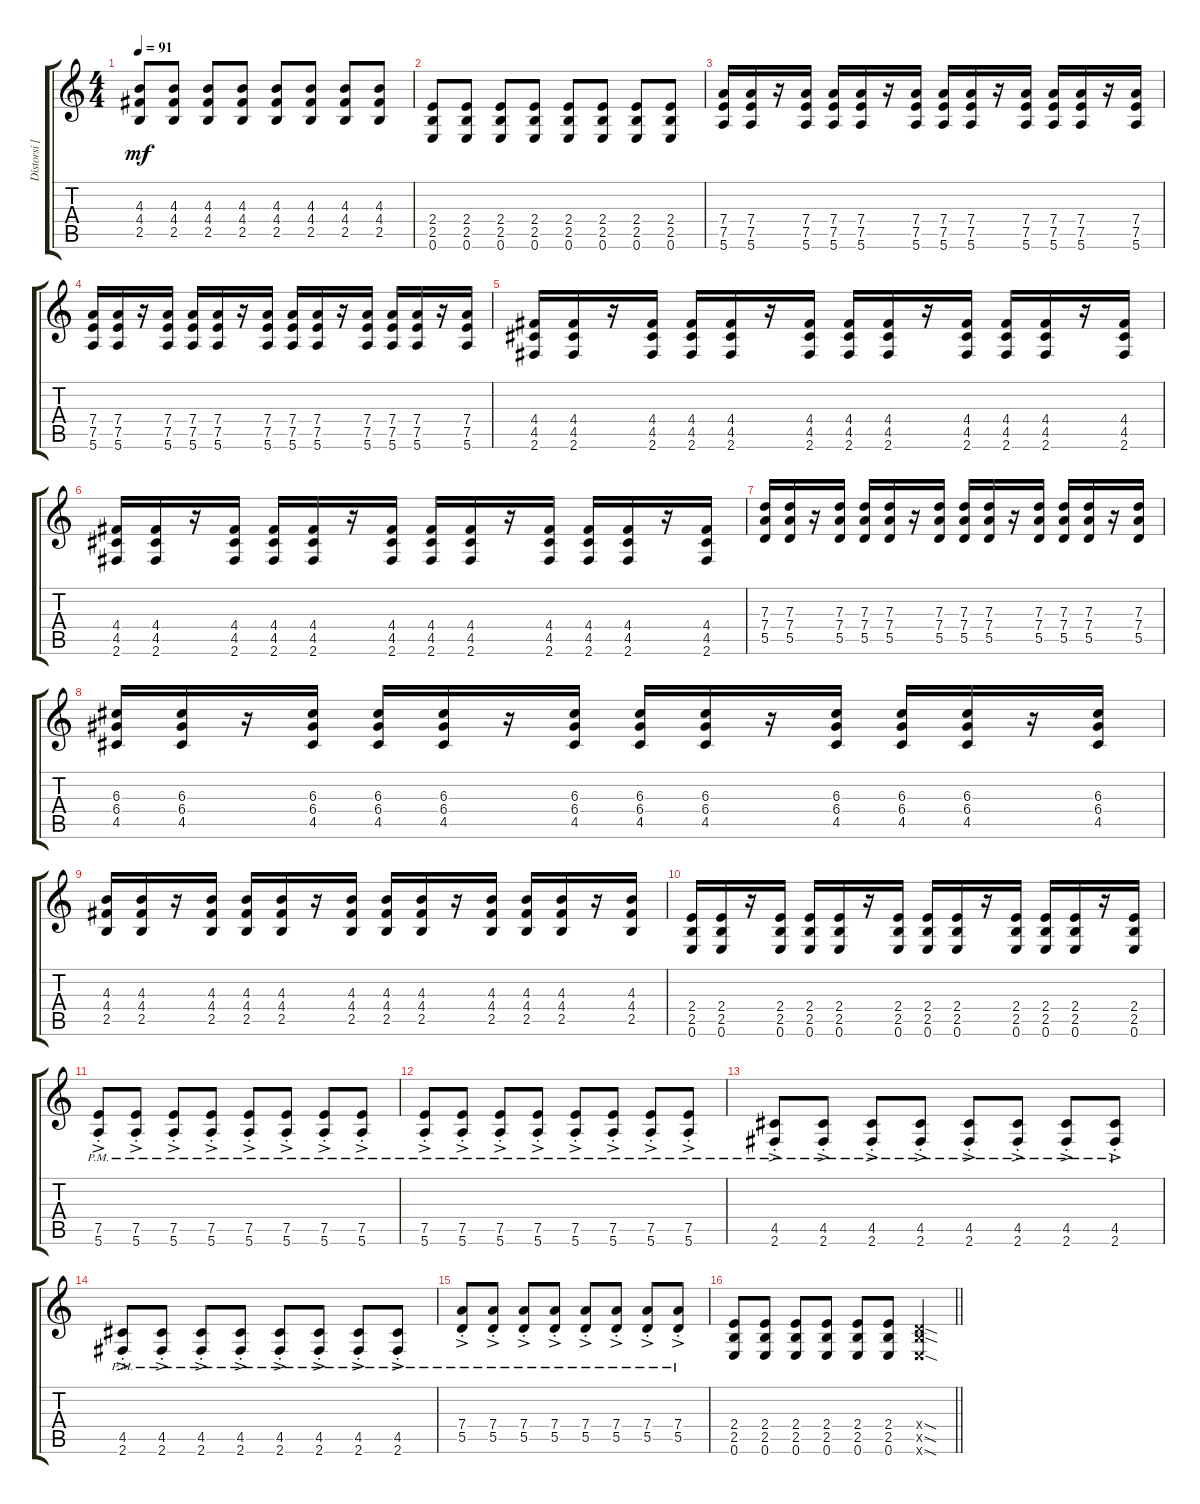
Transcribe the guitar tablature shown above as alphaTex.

\track ("Distorsi [Toru]" "Distorsi [") {instrument distortionguitar}
\staff {score tabs}
\tuning (E4 B3 G3 D3 A2 E2) {hide}
\ts (4 4)
\tempo 91
\clef g2
\ks c
(4.3 4.4 2.5).8{dy mf} (4.3 4.4 2.5).8 (4.3 4.4 2.5).8 (4.3 4.4 2.5).8 (4.3 4.4 2.5).8 (4.3 4.4 2.5).8 (4.3 4.4 2.5).8 (4.3 4.4 2.5).8 |
(2.4 2.5 0.6).8 (2.4 2.5 0.6).8 (2.4 2.5 0.6).8 (2.4 2.5 0.6).8 (2.4 2.5 0.6).8 (2.4 2.5 0.6).8 (2.4 2.5 0.6).8 (2.4 2.5 0.6).8 |
(7.4 7.5 5.6).16 (7.4 7.5 5.6).16 r.16 (7.4 7.5 5.6).16 (7.4 7.5 5.6).16 (7.4 7.5 5.6).16 r.16 (7.4 7.5 5.6).16 (7.4 7.5 5.6).16 (7.4 7.5 5.6).16 r.16 (7.4 7.5 5.6).16 (7.4 7.5 5.6).16 (7.4 7.5 5.6).16 r.16 (7.4 7.5 5.6).16 |
(7.4 7.5 5.6).16 (7.4 7.5 5.6).16 r.16 (7.4 7.5 5.6).16 (7.4 7.5 5.6).16 (7.4 7.5 5.6).16 r.16 (7.4 7.5 5.6).16 (7.4 7.5 5.6).16 (7.4 7.5 5.6).16 r.16 (7.4 7.5 5.6).16 (7.4 7.5 5.6).16 (7.4 7.5 5.6).16 r.16 (7.4 7.5 5.6).16 |
(4.4 4.5 2.6).16 (4.4 4.5 2.6).16 r.16 (4.4 4.5 2.6).16 (4.4 4.5 2.6).16 (4.4 4.5 2.6).16 r.16 (4.4 4.5 2.6).16 (4.4 4.5 2.6).16 (4.4 4.5 2.6).16 r.16 (4.4 4.5 2.6).16 (4.4 4.5 2.6).16 (4.4 4.5 2.6).16 r.16 (4.4 4.5 2.6).16 |
(4.4 4.5 2.6).16 (4.4 4.5 2.6).16 r.16 (4.4 4.5 2.6).16 (4.4 4.5 2.6).16 (4.4 4.5 2.6).16 r.16 (4.4 4.5 2.6).16 (4.4 4.5 2.6).16 (4.4 4.5 2.6).16 r.16 (4.4 4.5 2.6).16 (4.4 4.5 2.6).16 (4.4 4.5 2.6).16 r.16 (4.4 4.5 2.6).16 |
(7.3 7.4 5.5).16 (7.3 7.4 5.5).16 r.16 (7.3 7.4 5.5).16 (7.3 7.4 5.5).16 (7.3 7.4 5.5).16 r.16 (7.3 7.4 5.5).16 (7.3 7.4 5.5).16 (7.3 7.4 5.5).16 r.16 (7.3 7.4 5.5).16 (7.3 7.4 5.5).16 (7.3 7.4 5.5).16 r.16 (7.3 7.4 5.5).16 |
(6.3 6.4 4.5).16 (6.3 6.4 4.5).16 r.16 (6.3 6.4 4.5).16 (6.3 6.4 4.5).16 (6.3 6.4 4.5).16 r.16 (6.3 6.4 4.5).16 (6.3 6.4 4.5).16 (6.3 6.4 4.5).16 r.16 (6.3 6.4 4.5).16 (6.3 6.4 4.5).16 (6.3 6.4 4.5).16 r.16 (6.3 6.4 4.5).16 |
(4.3 4.4 2.5).16 (4.3 4.4 2.5).16 r.16 (4.3 4.4 2.5).16 (4.3 4.4 2.5).16 (4.3 4.4 2.5).16 r.16 (4.3 4.4 2.5).16 (4.3 4.4 2.5).16 (4.3 4.4 2.5).16 r.16 (4.3 4.4 2.5).16 (4.3 4.4 2.5).16 (4.3 4.4 2.5).16 r.16 (4.3 4.4 2.5).16 |
(2.4 2.5 0.6).16 (2.4 2.5 0.6).16 r.16 (2.4 2.5 0.6).16 (2.4 2.5 0.6).16 (2.4 2.5 0.6).16 r.16 (2.4 2.5 0.6).16 (2.4 2.5 0.6).16 (2.4 2.5 0.6).16 r.16 (2.4 2.5 0.6).16 (2.4 2.5 0.6).16 (2.4 2.5 0.6).16 r.16 (2.4 2.5 0.6).16 |
(7.5{ac pm st} 5.6{ac pm st}).8 (7.5{ac pm st} 5.6{ac pm st}).8 (7.5{ac pm st} 5.6{ac pm st}).8 (7.5{ac pm st} 5.6{ac pm st}).8 (7.5{ac pm st} 5.6{ac pm st}).8 (7.5{ac pm st} 5.6{ac pm st}).8 (7.5{ac pm st} 5.6{ac pm st}).8 (7.5{ac pm st} 5.6{ac pm st}).8 |
(7.5{ac pm st} 5.6{ac pm st}).8 (7.5{ac pm st} 5.6{ac pm st}).8 (7.5{ac pm st} 5.6{ac pm st}).8 (7.5{ac pm st} 5.6{ac pm st}).8 (7.5{ac pm st} 5.6{ac pm st}).8 (7.5{ac pm st} 5.6{ac pm st}).8 (7.5{ac pm st} 5.6{ac pm st}).8 (7.5{ac pm st} 5.6{ac pm st}).8 |
(4.5{ac pm st} 2.6{ac pm st}).8 (4.5{ac pm st} 2.6{ac pm st}).8 (4.5{ac pm st} 2.6{ac pm st}).8 (4.5{ac pm st} 2.6{ac pm st}).8 (4.5{ac pm st} 2.6{ac pm st}).8 (4.5{ac pm st} 2.6{ac pm st}).8 (4.5{ac pm st} 2.6{ac pm st}).8 (4.5{ac pm st} 2.6{ac pm st}).8 |
(4.5{ac pm st} 2.6{ac pm st}).8 (4.5{ac pm st} 2.6{ac pm st}).8 (4.5{ac pm st} 2.6{ac pm st}).8 (4.5{ac pm st} 2.6{ac pm st}).8 (4.5{ac pm st} 2.6{ac pm st}).8 (4.5{ac pm st} 2.6{ac pm st}).8 (4.5{ac pm st} 2.6{ac pm st}).8 (4.5{ac pm st} 2.6{ac pm st}).8 |
(7.4{ac pm st} 5.5{ac pm st}).8 (7.4{ac pm st} 5.5{ac pm st}).8 (7.4{ac pm st} 5.5{ac pm st}).8 (7.4{ac pm st} 5.5{ac pm st}).8 (7.4{ac pm st} 5.5{ac pm st}).8 (7.4{ac pm st} 5.5{ac pm st}).8 (7.4{ac pm st} 5.5{ac pm st}).8 (7.4{ac pm st} 5.5{ac pm st}).8 |
\barLineRight lightlight
(2.4 2.5 0.6).8 (2.4 2.5 0.6).8 (2.4 2.5 0.6).8 (2.4 2.5 0.6).8 (2.4 2.5 0.6).8 (2.4 2.5 0.6).8 (0.4{sod x} 2.5{sod x} 0.6{sod x}).4
